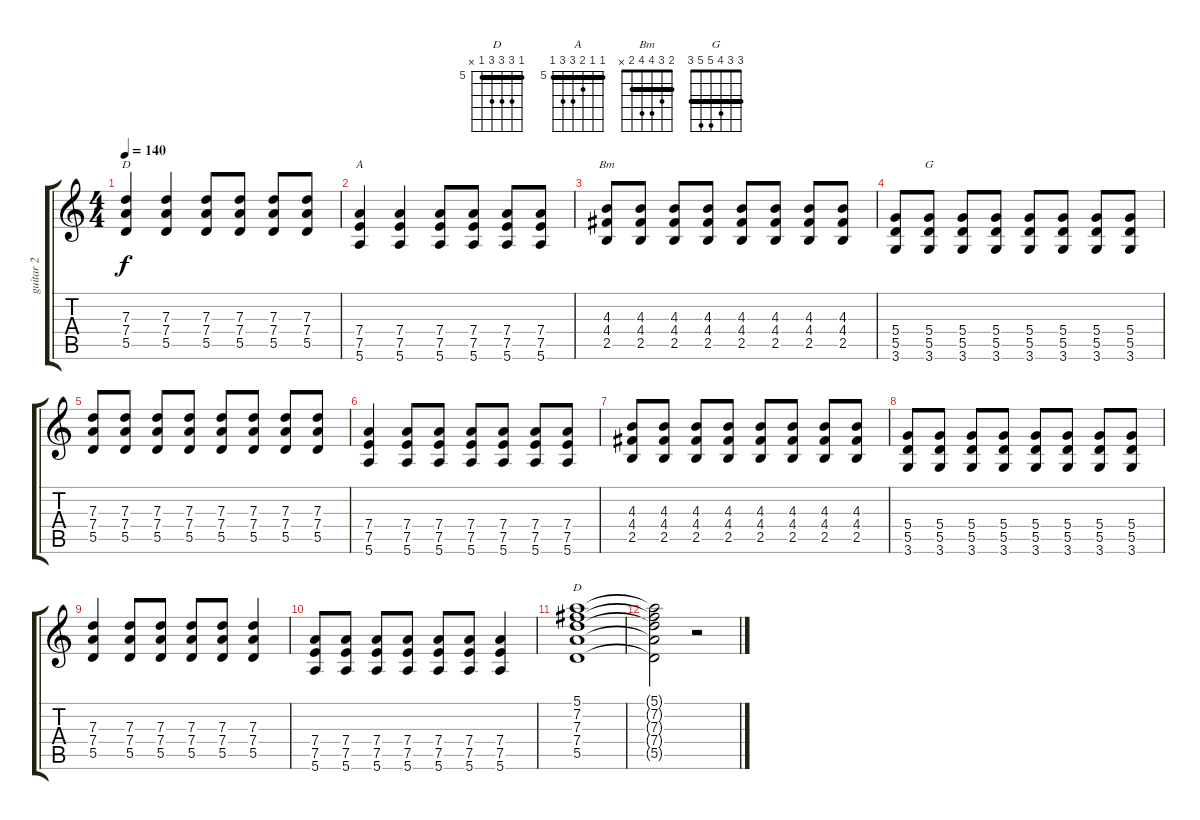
\track ("guitar 2" "guitar 2") {instrument overdrivenguitar}
\staff {score tabs}
\tuning (E4 B3 G3 D3 A2 E2) {hide}
\chord ("D" x 7 7 7 5 x) {firstfret 5 barre 7}
\chord ("A" 5 5 6 7 7 5) {firstfret 5 barre 5}
\chord ("Bm" 2 3 4 4 2 x) {barre 2}
\chord ("G" 3 3 4 5 5 3) {barre 3}
\chord ("D" 5 7 7 7 5 x) {firstfret 5 barre 5}
\ts (4 4)
\tempo 140
\clef g2
\ks c
(7.3 7.4 5.5).4{ch "D" dy f} (7.3 7.4 5.5).4 (7.3 7.4 5.5).8 (7.3 7.4 5.5).8 (7.3 7.4 5.5).8 (7.3 7.4 5.5).8 |
(7.4 7.5 5.6).4{ch "A"} (7.4 7.5 5.6).4 (7.4 7.5 5.6).8 (7.4 7.5 5.6).8 (7.4 7.5 5.6).8 (7.4 7.5 5.6).8 |
(4.3 4.4 2.5).8{ch "Bm"} (4.3 4.4 2.5).8 (4.3 4.4 2.5).8 (4.3 4.4 2.5).8 (4.3 4.4 2.5).8 (4.3 4.4 2.5).8 (4.3 4.4 2.5).8 (4.3 4.4 2.5).8 |
(5.4 5.5 3.6).8 (5.4 5.5 3.6).8{ch "G"} (5.4 5.5 3.6).8 (5.4 5.5 3.6).8 (5.4 5.5 3.6).8 (5.4 5.5 3.6).8 (5.4 5.5 3.6).8 (5.4 5.5 3.6).8 |
(7.3 7.4 5.5).8 (7.3 7.4 5.5).8 (7.3 7.4 5.5).8 (7.3 7.4 5.5).8 (7.3 7.4 5.5).8 (7.3 7.4 5.5).8 (7.3 7.4 5.5).8 (7.3 7.4 5.5).8 |
(7.4 7.5 5.6).4 (7.4 7.5 5.6).8 (7.4 7.5 5.6).8 (7.4 7.5 5.6).8 (7.4 7.5 5.6).8 (7.4 7.5 5.6).8 (7.4 7.5 5.6).8 |
(4.3 4.4 2.5).8 (4.3 4.4 2.5).8 (4.3 4.4 2.5).8 (4.3 4.4 2.5).8 (4.3 4.4 2.5).8 (4.3 4.4 2.5).8 (4.3 4.4 2.5).8 (4.3 4.4 2.5).8 |
(5.4 5.5 3.6).8 (5.4 5.5 3.6).8 (5.4 5.5 3.6).8 (5.4 5.5 3.6).8 (5.4 5.5 3.6).8 (5.4 5.5 3.6).8 (5.4 5.5 3.6).8 (5.4 5.5 3.6).8 |
(7.3 7.4 5.5).4 (7.3 7.4 5.5).8 (7.3 7.4 5.5).8 (7.3 7.4 5.5).8 (7.3 7.4 5.5).8 (7.3 7.4 5.5).4 |
(7.4 7.5 5.6).8 (7.4 7.5 5.6).8 (7.4 7.5 5.6).8 (7.4 7.5 5.6).8 (7.4 7.5 5.6).8 (7.4 7.5 5.6).8 (7.4 7.5 5.6).4 |
(5.1 7.2 7.3 7.4 5.5).1{ch "D"} |
(5.1{t} 7.2{t} 7.3{t} 7.4{t} 5.5{t}).2 r.2
